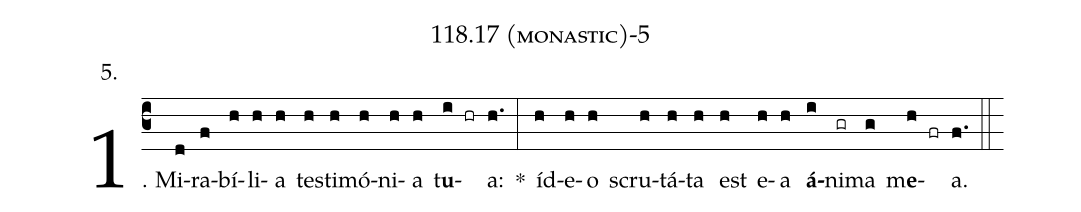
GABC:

name: 118.17 (monastic)-5;
annotation: 5.;
%%
(c3)1. Mi(d)ra(f)bí(h)li(h)a(h) tes(h)ti(h)mó(h)ni(h)a(h) t<b>u</b>(i hr)a:(h.) *(:) íd(h)e(h)o(h) scru(h)tá(h)ta(h) est(h) e(h)a(h) <b>á</b>(i)ni(gr)ma(g) m<b>e</b>(h fr)a.(f.) (::)
